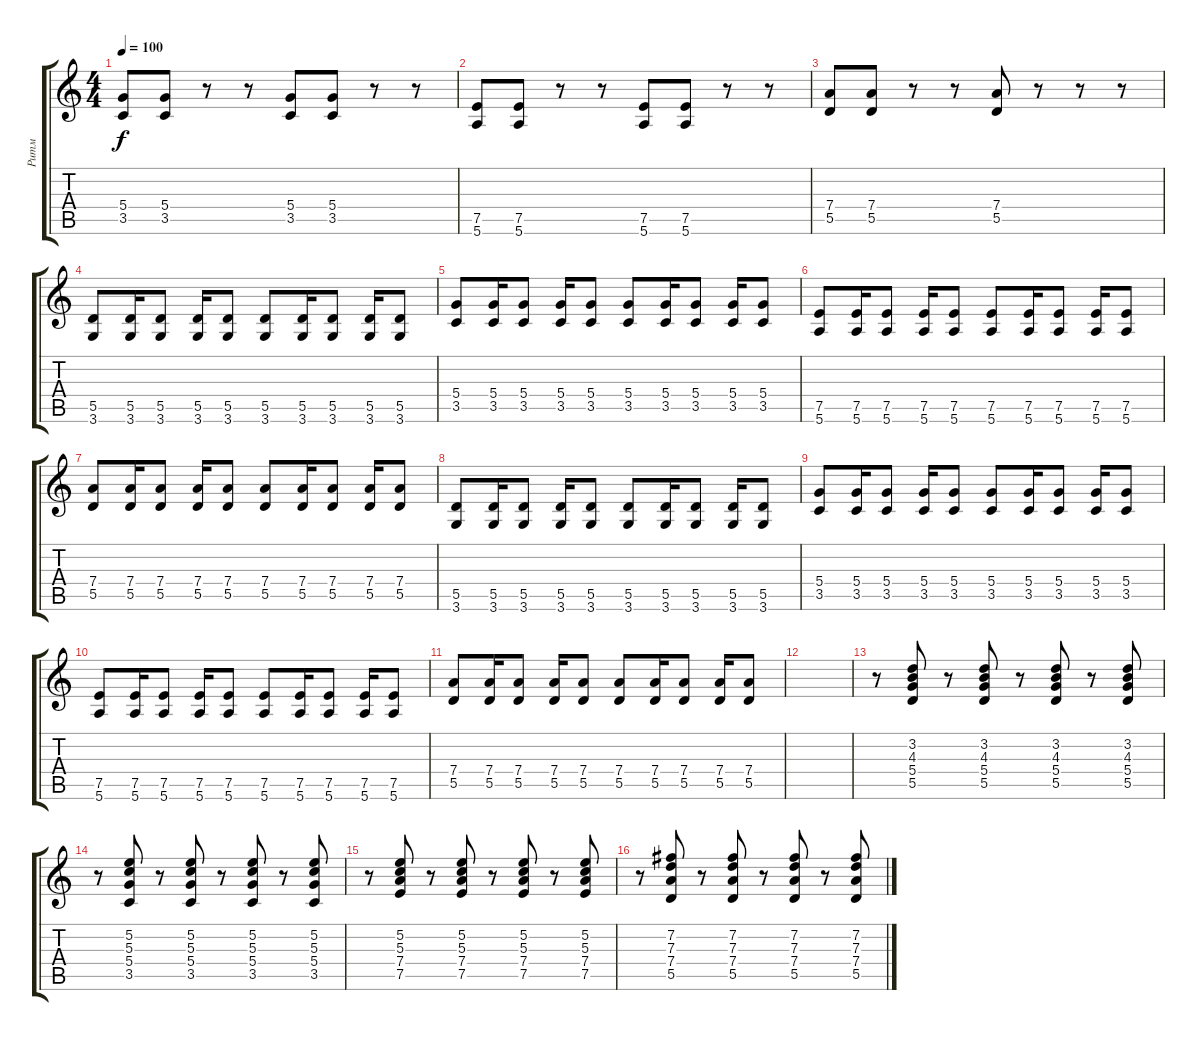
\track ("Ритм" "Ритм") {instrument overdrivenguitar}
\staff {score tabs}
\tuning (E4 B3 G3 D3 A2 E2) {hide}
\ts (4 4)
\tempo 100
\clef g2
\ks c
(5.4 3.5).8{dy f} (5.4 3.5).8 r.8 r.8 (5.4 3.5).8 (5.4 3.5).8 r.8 r.8 |
(7.5 5.6).8 (7.5 5.6).8 r.8 r.8 (7.5 5.6).8 (7.5 5.6).8 r.8 r.8 |
(7.4 5.5).8 (7.4 5.5).8 r.8 r.8 (7.4 5.5).8 r.8 r.8 r.8 |
(5.5 3.6).8 (5.5 3.6).16 (5.5 3.6).8 (5.5 3.6).16 (5.5 3.6).8 (5.5 3.6).8 (5.5 3.6).16 (5.5 3.6).8 (5.5 3.6).16 (5.5 3.6).8 |
(5.4 3.5).8 (5.4 3.5).16 (5.4 3.5).8 (5.4 3.5).16 (5.4 3.5).8 (5.4 3.5).8 (5.4 3.5).16 (5.4 3.5).8 (5.4 3.5).16 (5.4 3.5).8 |
(7.5 5.6).8 (7.5 5.6).16 (7.5 5.6).8 (7.5 5.6).16 (7.5 5.6).8 (7.5 5.6).8 (7.5 5.6).16 (7.5 5.6).8 (7.5 5.6).16 (7.5 5.6).8 |
(7.4 5.5).8 (7.4 5.5).16 (7.4 5.5).8 (7.4 5.5).16 (7.4 5.5).8 (7.4 5.5).8 (7.4 5.5).16 (7.4 5.5).8 (7.4 5.5).16 (7.4 5.5).8 |
(5.5 3.6).8 (5.5 3.6).16 (5.5 3.6).8 (5.5 3.6).16 (5.5 3.6).8 (5.5 3.6).8 (5.5 3.6).16 (5.5 3.6).8 (5.5 3.6).16 (5.5 3.6).8 |
(5.4 3.5).8 (5.4 3.5).16 (5.4 3.5).8 (5.4 3.5).16 (5.4 3.5).8 (5.4 3.5).8 (5.4 3.5).16 (5.4 3.5).8 (5.4 3.5).16 (5.4 3.5).8 |
(7.5 5.6).8 (7.5 5.6).16 (7.5 5.6).8 (7.5 5.6).16 (7.5 5.6).8 (7.5 5.6).8 (7.5 5.6).16 (7.5 5.6).8 (7.5 5.6).16 (7.5 5.6).8 |
(7.4 5.5).8 (7.4 5.5).16 (7.4 5.5).8 (7.4 5.5).16 (7.4 5.5).8 (7.4 5.5).8 (7.4 5.5).16 (7.4 5.5).8 (7.4 5.5).16 (7.4 5.5).8 |
|
r.8{instrument electricguitarclean} (3.2 4.3 5.4 5.5).8 r.8 (3.2 4.3 5.4 5.5).8 r.8 (3.2 4.3 5.4 5.5).8 r.8 (3.2 4.3 5.4 5.5).8 |
r.8 (5.2 5.3 5.4 3.5).8 r.8 (5.2 5.3 5.4 3.5).8 r.8 (5.2 5.3 5.4 3.5).8 r.8 (5.2 5.3 5.4 3.5).8 |
r.8 (5.2 5.3 7.4 7.5).8 r.8 (5.2 5.3 7.4 7.5).8 r.8 (5.2 5.3 7.4 7.5).8 r.8 (5.2 5.3 7.4 7.5).8 |
r.8 (7.2 7.3 7.4 5.5).8 r.8 (7.2 7.3 7.4 5.5).8 r.8 (7.2 7.3 7.4 5.5).8 r.8 (7.2 7.3 7.4 5.5).8
